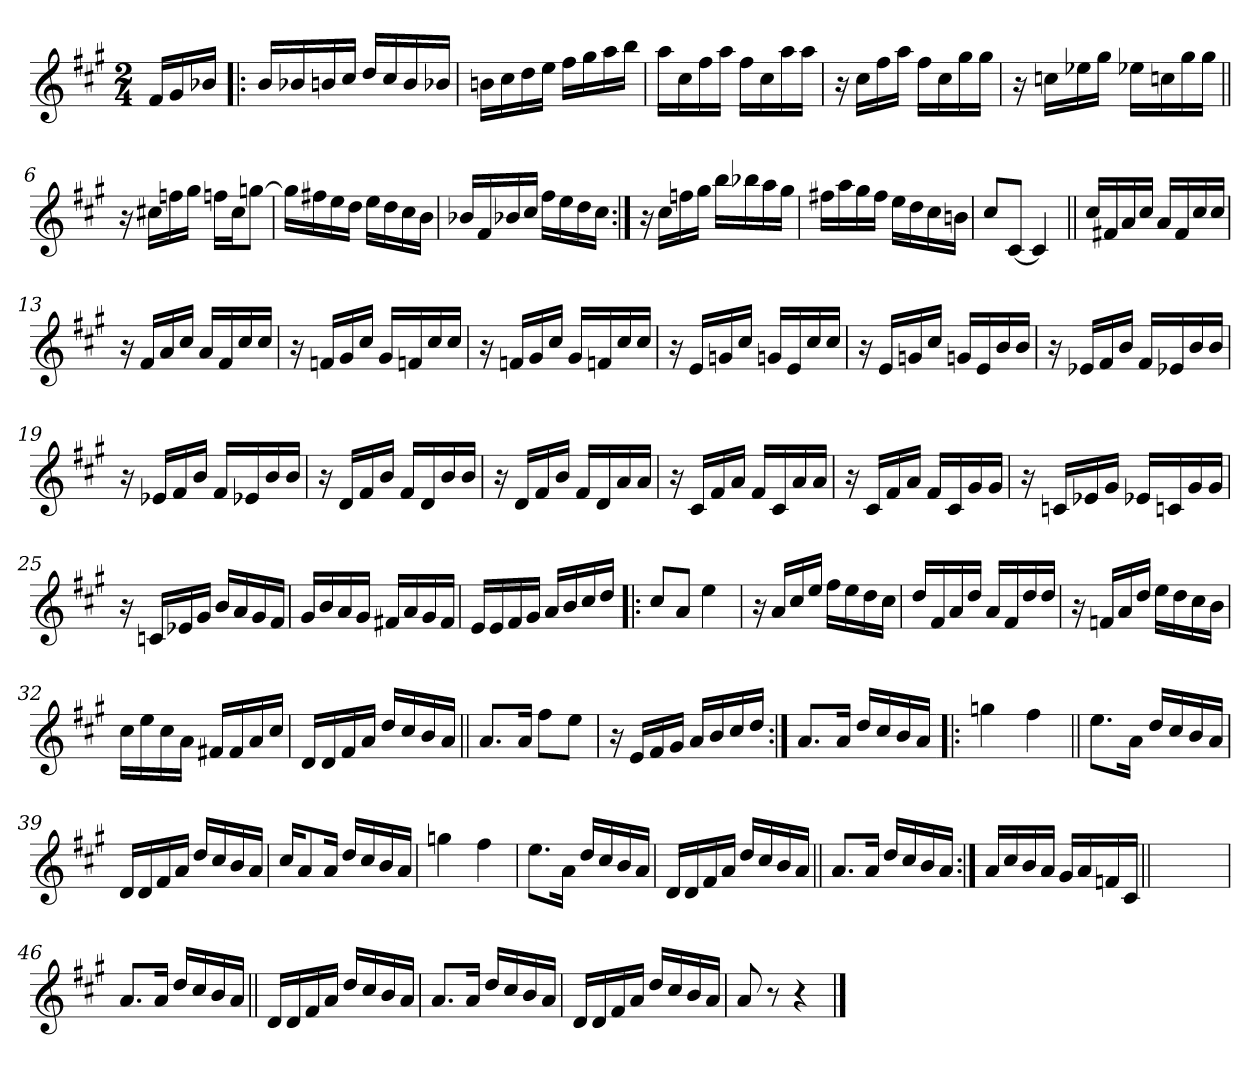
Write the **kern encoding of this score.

**kern
*part1
*staff1
*clefG2
*k[f#c#g#]
*A:
*M2/4
=
16f#/LL
16g#/
16b-X/JJ
=1!|:
16b/LL
16b-X/
16bn/
16cc#/JJ
16dd/LL
16cc#/
16b/
16b-X/JJ
=2
16bn\LL
16cc#\
16dd\
16ee\JJ
16ff#\LL
16gg#\
16aa\
16bb\JJ
=3
16aa\LL
16cc#\
16ff#\
16aa\JJ
16ff#\LL
16cc#\
16aa\
16aa\JJ
=4
16r
16cc#\LL
16ff#\
16aa\JJ
16ff#\LL
16cc#\
16gg#\
16gg#\JJ
!!LO:LB:g=z
=5
16r
16ccn\LL
16ee-X\
16gg#\JJ
16ee-X\LL
16ccn\
16gg#\
16gg#\JJ
=6||
16r
16cc#X\LL
16ffn\
16gg#\JJ
16ffn\LL
16cc#\J
[>8ggn\J
=7
16ggn\LL]
16ff#X\
16ee\
16dd\JJ
16ee\LL
16dd\
16cc#\
16b\JJ
=8
16b-X/LL
16f#/
16b-X/
16cc#/JJ
16ff#\LL
16ee\
16dd\
16cc#\JJ
=9:|!
16r
16cc#\LL
16ffn\
16gg#\JJ
16bb\LL
16bb-X\
16aa\
16gg#\JJ
!!LO:LB:g=z
=10
16ff#X\LL
16aa\
16gg#\
16ff#\JJ
16ee\LL
16dd\
16cc#\
16bn\JJ
=11
8cc#/L
[<8c#/J
4c#/]
=12||
16cc#/LL
16f#X/
16a/
16cc#/JJ
16a/LL
16f#/
16cc#/
16cc#/JJ
=13
16r
16f#/LL
16a/
16cc#/JJ
16a/LL
16f#/
16cc#/
16cc#/JJ
=14
16r
16fn/LL
16g#/
16cc#/JJ
16g#/LL
16fn/
16cc#/
16cc#/JJ
!!LO:LB:g=z
=15
16r
16fn/LL
16g#/
16cc#/JJ
16g#/LL
16fn/
16cc#/
16cc#/JJ
=16
16r
16e/LL
16gn/
16cc#/JJ
16gn/LL
16e/
16cc#/
16cc#/JJ
=17
16r
16e/LL
16gn/
16cc#/JJ
16gn/LL
16e/
16b/
16b/JJ
=18
16r
16e-X/LL
16f#/
16b/JJ
16f#/LL
16e-X/
16b/
16b/JJ
=19
16r
16e-X/LL
16f#/
16b/JJ
16f#/LL
16e-X/
16b/
16b/JJ
!!LO:LB:g=z
=20
16r
16d/LL
16f#/
16b/JJ
16f#/LL
16d/
16b/
16b/JJ
=21
16r
16d/LL
16f#/
16b/JJ
16f#/LL
16d/
16a/
16a/JJ
=22
16r
16c#/LL
16f#/
16a/JJ
16f#/LL
16c#/
16a/
16a/JJ
=23
16r
16c#/LL
16f#/
16a/JJ
16f#/LL
16c#/
16g#/
16g#/JJ
=24
16r
16cn/LL
16e-X/
16g#/JJ
16e-X/LL
16cn/
16g#/
16g#/JJ
!!LO:LB:g=z
=25
16r
16cn/LL
16e-X/
16g#/JJ
16b/LL
16a/
16g#/
16f#/JJ
=26
16g#/LL
16b/
16a/
16g#/JJ
16f#X/LL
16a/
16g#/
16f#/JJ
=27
16e/LL
16e/
16f#/
16g#/JJ
16a/LL
16b/
16cc#/
16dd/JJ
=28!|:
8cc#/L
8a/J
4ee\
=29
16r
16a/LL
16cc#/
16ee/JJ
16ff#\LL
16ee\
16dd\
16cc#\JJ
=30
16dd/LL
16f#/
16a/
16dd/JJ
16a/LL
16f#/
16dd/
16dd/JJ
!!LO:LB:g=z
=31
16r
16fn/LL
16a/
16dd/JJ
16ee\LL
16dd\
16cc#\
16b\JJ
=32
16cc#\LL
16ee\
16cc#\
16a\JJ
16f#X/LL
16f#/
16a/
16cc#/JJ
=33
16d/LL
16d/
16f#/
16a/JJ
16dd/LL
16cc#/
16b/
16a/JJ
=34||
8.a/L
16a/Jk
8ff#\L
8ee\J
=35
16r
16e/LL
16f#/
16g#/JJ
16a/LL
16b/
16cc#/
16dd/JJ
!!LO:LB:g=z
=36:|!
8.a/L
16a/Jk
16dd/LL
16cc#/
16b/
16a/JJ
=37!|:
4ggn\
4ff#\
=38||
8.ee\L
16a\Jk
16dd/LL
16cc#/
16b/
16a/JJ
=39
16d/LL
16d/
16f#/
16a/JJ
16dd/LL
16cc#/
16b/
16a/JJ
=40
16cc#/KL
8a/
16a/Jk
16dd/LL
16cc#/
16b/
16a/JJ
=41
4ggn\
4ff#\
!!LO:LB:g=z
=42
8.ee\L
16a\Jk
16dd/LL
16cc#/
16b/
16a/JJ
=43
16d/LL
16d/
16f#/
16a/JJ
16dd/LL
16cc#/
16b/
16a/JJ
=44||
8.a/L
16a/Jk
16dd/LL
16cc#/
16b/
16a/JJ
=45:|!
16a/LL
16cc#/
16b/
16a/JJ
16g#/LL
16a/
16fn/
16c#/JJ
=45X451||
2ryy
!!LO:LB:g=z
=46
8.a/L
16a/Jk
16dd/LL
16cc#/
16b/
16a/JJ
=47||
16d/LL
16d/
16f#/
16a/JJ
16dd/LL
16cc#/
16b/
16a/JJ
=48
8.a/L
16a/Jk
16dd/LL
16cc#/
16b/
16a/JJ
=49
16d/LL
16d/
16f#/
16a/JJ
16dd/LL
16cc#/
16b/
16a/JJ
=50
8a/
8r
4r
==
*-
